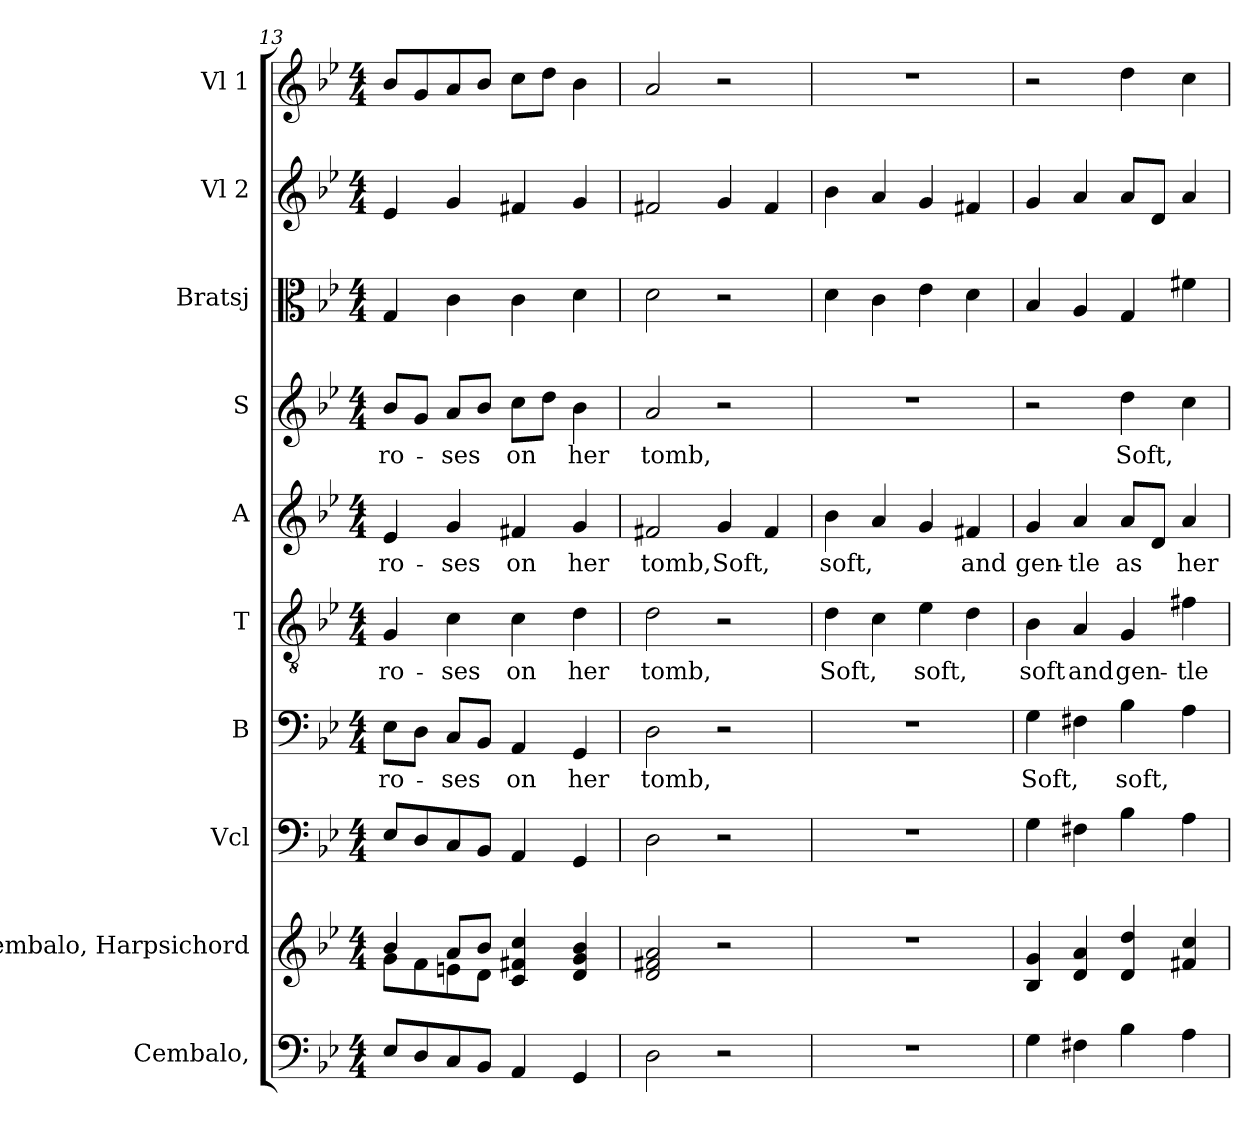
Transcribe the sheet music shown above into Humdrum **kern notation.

**kern	**kern	**kern	**kern	**text	**kern	**text	**kern	**text	**kern	**text	**kern	**kern	**kern
*part10	*part9	*part8	*part7	*part7	*part6	*part6	*part5	*part5	*part4	*part4	*part3	*part2	*part1
*staff10	*staff9	*staff8	*staff7	*staff7	*staff6	*staff6	*staff5	*staff5	*staff4	*staff4	*staff3	*staff2	*staff1
*I"Cembalo,	*I"Cembalo, Harpsichord	*I"Vcl	*I"B	*	*I"T	*	*I"A	*	*I"S	*	*I"Bratsj	*I"Vl 2	*I"Vl 1
*	*I'Hpschd	*I'Vc	*	*	*	*	*	*	*	*	*	*	*
*clefF4	*clefG2	*clefF4	*clefF4	*	*clefGv2	*	*clefG2	*	*clefG2	*	*clefC3	*clefG2	*clefG2
*k[b-e-]	*k[b-e-]	*k[b-e-]	*k[b-e-]	*	*k[b-e-]	*	*k[b-e-]	*	*k[b-e-]	*	*k[b-e-]	*k[b-e-]	*k[b-e-]
*M4/4	*M4/4	*M4/4	*M4/4	*	*M4/4	*	*M4/4	*	*M4/4	*	*M4/4	*M4/4	*M4/4
=13	=13	=13	=13	=13	=13	=13	=13	=13	=13	=13	=13	=13	=13
*	*^	*	*	*	*	*	*	*	*	*	*	*	*
!	!	!	!	!	!LO:LY:b	!	!LO:LY:b	!	!LO:LY:b	!	!LO:LY:b	!	!	!
8E-/L	4b-/	8g\L	8E-/L	8E-\L	ro-	4G/	ro-	4e-/	ro-	8b-/L	ro-	4G/	4e-/	8b-/L
8D/	.	8f\	8D/	8D\J	.	.	.	.	.	8g/J	.	.	.	8g/
!	!	!	!	!	!LO:LY:b	!	!LO:LY:b	!	!LO:LY:b	!	!LO:LY:b	!	!	!
8C/	8a/L	8en\	8C/	8C/L	-ses	4c\	-ses	4g/	-ses	8a/L	-ses	4c\	4g/	8a/
8BB-/J	8b-/J	8d\J	8BB-/J	8BB-/J	.	.	.	.	.	8b-/J	.	.	.	8b-/J
!	!	!	!	!	!LO:LY:b	!	!LO:LY:b	!	!LO:LY:b	!	!LO:LY:b	!	!	!
4AA/	4c/ 4f#X/ 4cc/	2ryy	4AA/	4AA/	on	4c\	on	4f#X/	on	8cc\L	on	4c\	4f#X/	8cc\L
.	.	.	.	.	.	.	.	.	.	8dd\J	.	.	.	8dd\J
!	!	!	!	!	!LO:LY:b	!	!LO:LY:b	!	!LO:LY:b	!	!LO:LY:b	!	!	!
4GG/	4d/ 4g/ 4b-/	.	4GG/	4GG/	her	4d\	her	4g/	her	4b-\	her	4d\	4g/	4b-\
*	*v	*v	*	*	*	*	*	*	*	*	*	*	*	*
=14	=14	=14	=14	=14	=14	=14	=14	=14	=14	=14	=14	=14	=14
!	!	!	!	!LO:LY:b	!	!LO:LY:b	!	!LO:LY:b	!	!LO:LY:b	!	!	!
2D\	2d/ 2f#X/ 2a/	2D\	2D\	tomb,	2d\	tomb,	2f#X/	tomb,	2a/	tomb,	2d\	2f#X/	2a/
!	!	!	!	!	!	!	!	!LO:LY:b	!	!	!	!	!
2r	2r	2r	2r	.	2r	.	4g/	Soft,	2r	.	2r	4g/	2r
.	.	.	.	.	.	.	4f#/	.	.	.	.	4f#/	.
=15	=15	=15	=15	=15	=15	=15	=15	=15	=15	=15	=15	=15	=15
!	!	!	!	!	!	!LO:LY:b	!	!LO:LY:b	!	!	!	!	!
1r	1r	1r	1r	.	4d\	Soft,	4b-\	soft,	1r	.	4d\	4b-\	1r
.	.	.	.	.	4c\	.	4a/	.	.	.	4c\	4a/	.
!	!	!	!	!	!	!LO:LY:b	!	!	!	!	!	!	!
.	.	.	.	.	4e-\	soft,	4g/	.	.	.	4e-\	4g/	.
!	!	!	!	!	!	!	!	!LO:LY:b	!	!	!	!	!
.	.	.	.	.	4d\	.	4f#X/	and	.	.	4d\	4f#X/	.
=16	=16	=16	=16	=16	=16	=16	=16	=16	=16	=16	=16	=16	=16
!	!	!	!	!LO:LY:b	!	!LO:LY:b	!	!LO:LY:b	!	!	!	!	!
4G\	4B-/ 4g/	4G\	4G\	Soft,	4B-\	soft	4g/	gen-	2r	.	4B-/	4g/	2r
!	!	!	!	!	!	!LO:LY:b	!	!LO:LY:b	!	!	!	!	!
4F#X\	4d/ 4a/	4F#X\	4F#X\	.	4A/	and	4a/	-tle	.	.	4A/	4a/	.
!	!	!	!	!LO:LY:b	!	!LO:LY:b	!	!LO:LY:b	!	!LO:LY:b	!	!	!
4B-\	4d/ 4dd/	4B-\	4B-\	soft,	4G/	gen-	8a/L	as	4dd\	Soft,	4G/	8a/L	4dd\
.	.	.	.	.	.	.	8d/J	.	.	.	.	8d/J	.
!	!	!	!	!	!	!LO:LY:b	!	!LO:LY:b	!	!	!	!	!
4A\	4f#X/ 4cc/	4A\	4A\	.	4f#X\	-tle	4a/	her	4cc\	.	4f#X\	4a/	4cc\
=	=	=	=	=	=	=	=	=	=	=	=	=	=
*-	*-	*-	*-	*-	*-	*-	*-	*-	*-	*-	*-	*-	*-
